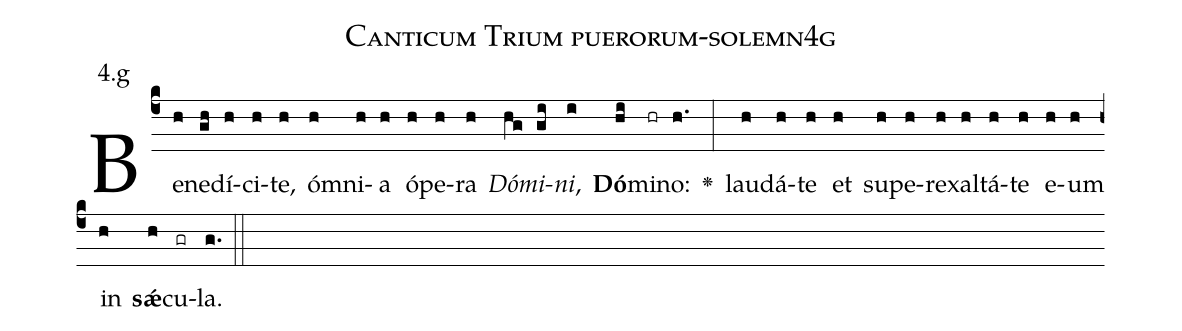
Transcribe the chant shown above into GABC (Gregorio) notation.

name: Canticum Trium puerorum-solemn4g;
annotation: 4.g;
%%
(c4)Be(h)ne(gh)dí(h)ci(h)te,(h) óm(h)ni(h)a(h) ó(h)pe(h)ra(h) <i>Dó</i>(hg)<i>mi</i>(gi)<i>ni</i>,(i) <b>Dó</b>(hi)mi(hr)no:(h.) <v>\greheightstar</v>(:) lau(h)dá(h)te(h) et(h) su(h)pe(h)re(h)xal(h)tá(h)te(h) e(h)um(h) in(h) <b>sǽ</b>(h)cu(gr)la.(g.) (::)


%E(h) u(h) o(h) u(h) a(h) e.(g.) (::)
